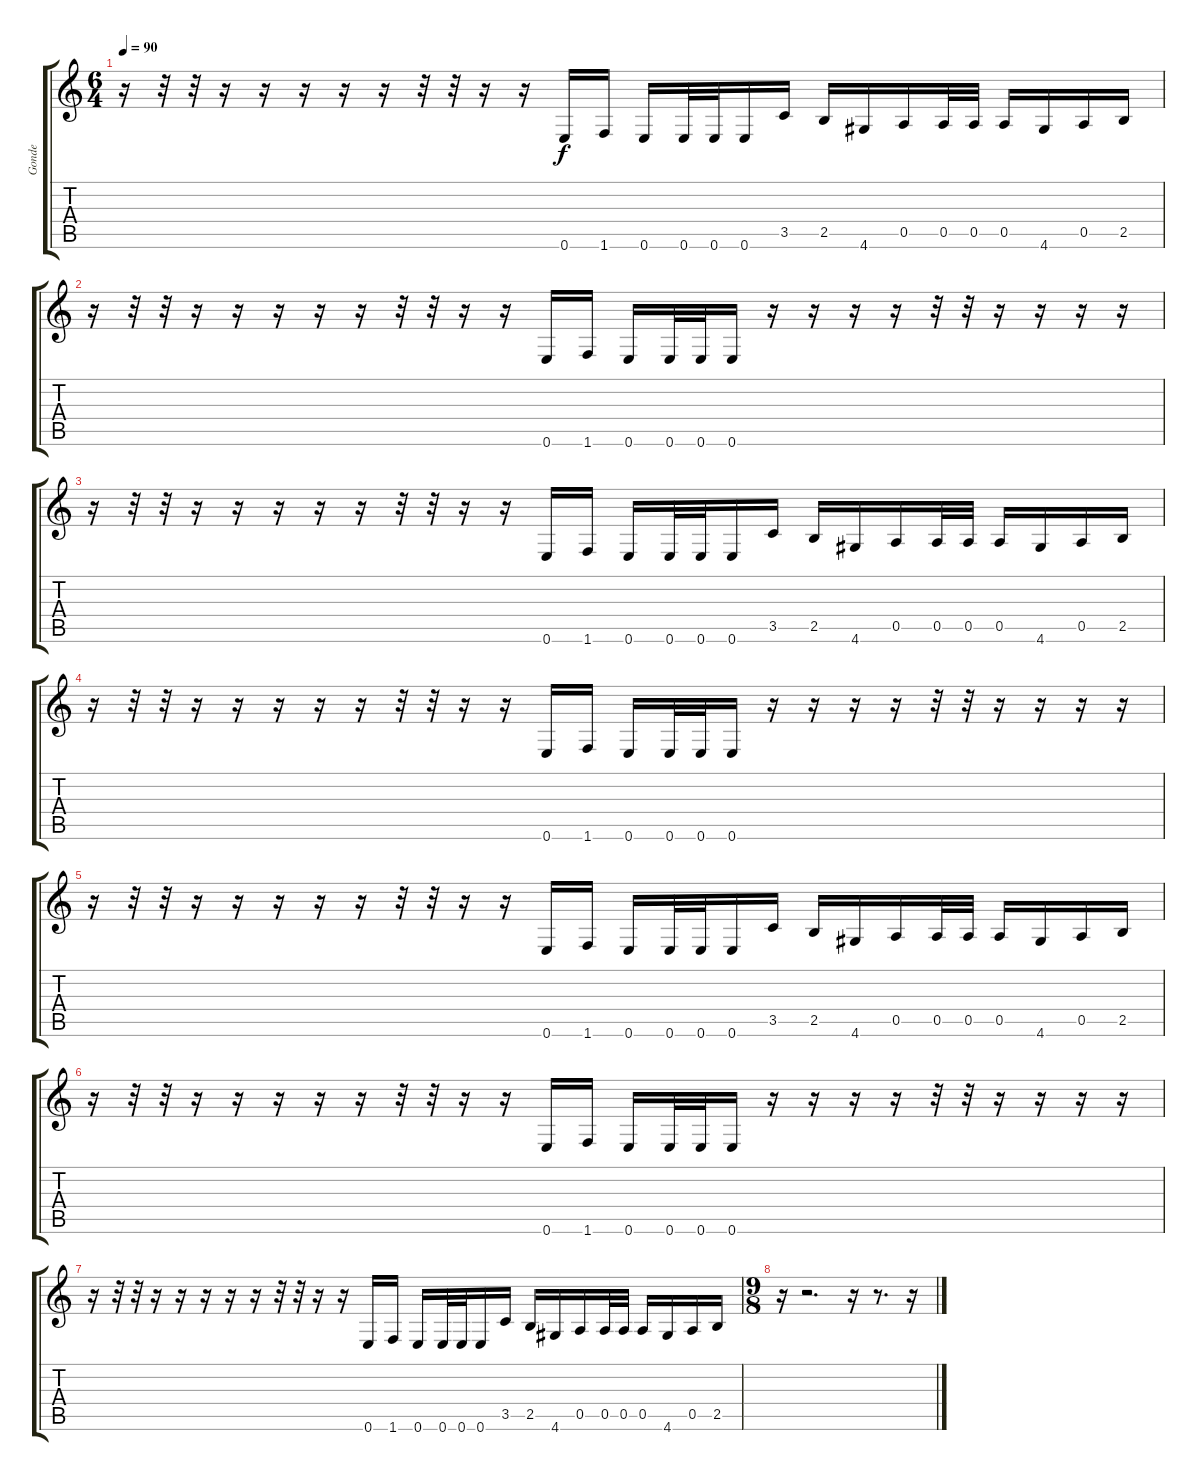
\track ("Gonde" "Gonde") {instrument acousticguitarnylon}
\staff {score tabs}
\tuning (E4 B3 G3 D3 A2 E2) {hide}
\ts (6 4)
\tempo 90
\clef g2
\ks c
r.16{dy f} r.32 r.32 r.16 r.16 r.16 r.16 r.16 r.32 r.32 r.16 r.16 0.6.16 1.6.16 0.6.16 0.6.32 0.6.32 0.6.16 3.5.16 2.5.16 4.6.16 0.5.16 0.5.32 0.5.32 0.5.16 4.6.16 0.5.16 2.5.16 |
r.16 r.32 r.32 r.16 r.16 r.16 r.16 r.16 r.32 r.32 r.16 r.16 0.6.16 1.6.16 0.6.16 0.6.32 0.6.32 0.6.16 r.16 r.16 r.16 r.16 r.32 r.32 r.16 r.16 r.16 r.16 |
r.16 r.32 r.32 r.16 r.16 r.16 r.16 r.16 r.32 r.32 r.16 r.16 0.6.16 1.6.16 0.6.16 0.6.32 0.6.32 0.6.16 3.5.16 2.5.16 4.6.16 0.5.16 0.5.32 0.5.32 0.5.16 4.6.16 0.5.16 2.5.16 |
r.16 r.32 r.32 r.16 r.16 r.16 r.16 r.16 r.32 r.32 r.16 r.16 0.6.16 1.6.16 0.6.16 0.6.32 0.6.32 0.6.16 r.16 r.16 r.16 r.16 r.32 r.32 r.16 r.16 r.16 r.16 |
r.16 r.32 r.32 r.16 r.16 r.16 r.16 r.16 r.32 r.32 r.16 r.16 0.6.16 1.6.16 0.6.16 0.6.32 0.6.32 0.6.16 3.5.16 2.5.16 4.6.16 0.5.16 0.5.32 0.5.32 0.5.16 4.6.16 0.5.16 2.5.16 |
r.16 r.32 r.32 r.16 r.16 r.16 r.16 r.16 r.32 r.32 r.16 r.16 0.6.16 1.6.16 0.6.16 0.6.32 0.6.32 0.6.16 r.16 r.16 r.16 r.16 r.32 r.32 r.16 r.16 r.16 r.16 |
r.16 r.32 r.32 r.16 r.16 r.16 r.16 r.16 r.32 r.32 r.16 r.16 0.6.16 1.6.16 0.6.16 0.6.32 0.6.32 0.6.16 3.5.16 2.5.16 4.6.16 0.5.16 0.5.32 0.5.32 0.5.16 4.6.16 0.5.16 2.5.16 |
\ts (9 8)
r.16 r.2{d} r.16 r.8{d} r.16
